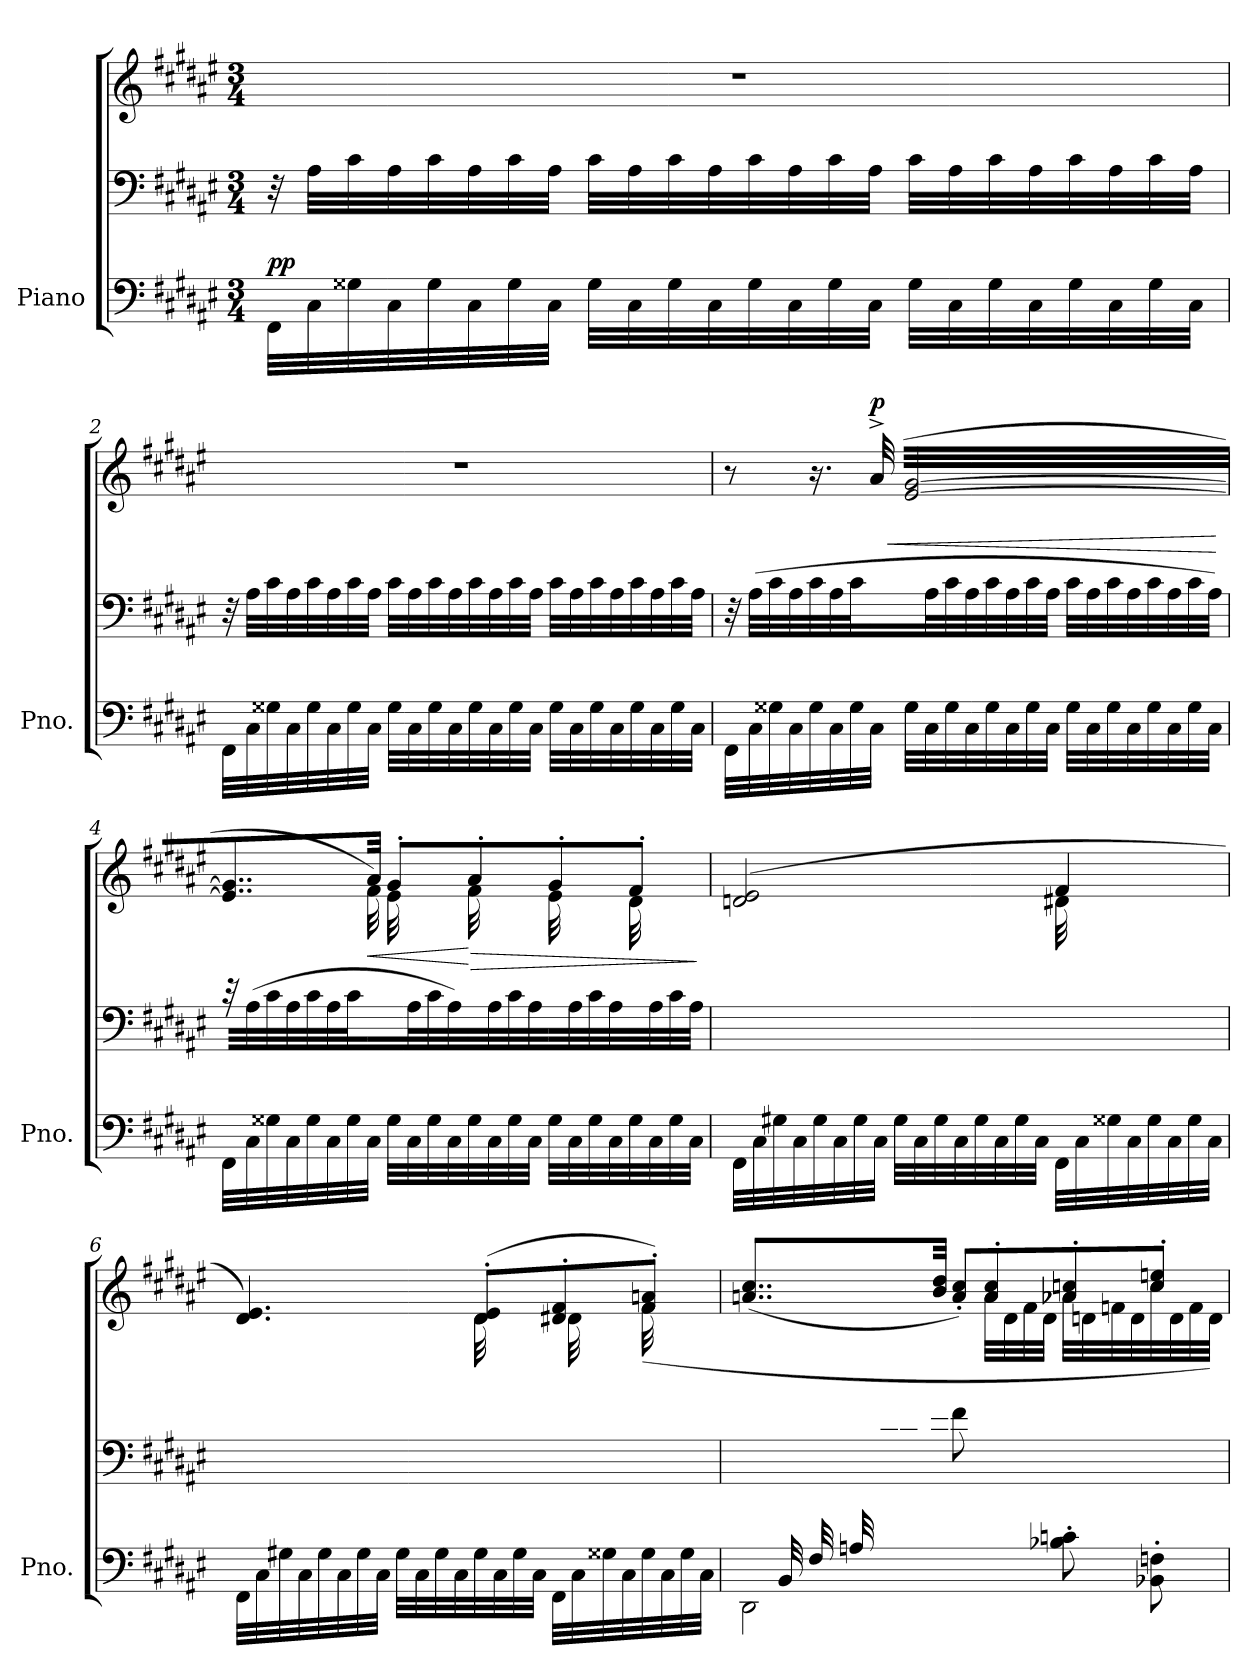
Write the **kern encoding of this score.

**kern	**kern	**kern	**dynam
*part1	*part1	*part1	*part1
*staff3	*staff2	*staff1	*staff1/2/3
*I"Piano	*	*	*
*I'Pno.	*	*	*
*clefF4	*clefF4	*clefG2	*
*k[f#c#g#d#a#e#]	*k[f#c#g#d#a#e#]	*k[f#c#g#d#a#e#]	*
*M3/4	*M3/4	*M3/4	*
*MM90	*MM90	*MM90	*
=1	=1	=1	=1
!	!	!	!LO:DY:a=3
32FF#\LLL	32r	2.r	pp
32C#\	32A#\LLL	.	.
32G##X\	32c#\	.	.
32C#\	32A#\	.	.
32G##\	32c#\	.	.
32C#\	32A#\	.	.
32G##\	32c#\	.	.
32C#\JJJ	32A#\JJJ	.	.
32G##\LLL	32c#\LLL	.	.
32C#\	32A#\	.	.
32G##\	32c#\	.	.
32C#\	32A#\	.	.
32G##\	32c#\	.	.
32C#\	32A#\	.	.
32G##\	32c#\	.	.
32C#\JJJ	32A#\JJJ	.	.
32G##\LLL	32c#\LLL	.	.
32C#\	32A#\	.	.
32G##\	32c#\	.	.
32C#\	32A#\	.	.
32G##\	32c#\	.	.
32C#\	32A#\	.	.
32G##\	32c#\	.	.
32C#\JJJ	32A#\JJJ	.	.
!!LO:LB:g=z
=2	=2	=2	=2
32FF#\LLL	32r	2.r	.
32C#\	32A#\LLL	.	.
32G##X\	32c#\	.	.
32C#\	32A#\	.	.
32G##\	32c#\	.	.
32C#\	32A#\	.	.
32G##\	32c#\	.	.
32C#\JJJ	32A#\JJJ	.	.
32G##\LLL	32c#\LLL	.	.
32C#\	32A#\	.	.
32G##\	32c#\	.	.
32C#\	32A#\	.	.
32G##\	32c#\	.	.
32C#\	32A#\	.	.
32G##\	32c#\	.	.
32C#\JJJ	32A#\JJJ	.	.
32G##\LLL	32c#\LLL	.	.
32C#\	32A#\	.	.
32G##\	32c#\	.	.
32C#\	32A#\	.	.
32G##\	32c#\	.	.
32C#\	32A#\	.	.
32G##\	32c#\	.	.
32C#\JJJ	32A#\JJJ	.	.
!!LO:LB:g=z
=3	=3	=3	=3
*	*	*^	*
32FF#\LLL	32r	8r	8..ryy	.
32C#\	(>32A#\LLL	.	.	.
32G##X\	32c#\	.	.	.
32C#\	32A#\	.	.	.
32G##\	32c#\	16.r	.	.
32C#\	32A#\	.	.	.
32G##\	32c#\	.	.	.
!	!	!	!	!LO:HP:b
!	!	!	!	!LO:DY:n=1:a
32C#\JJJ	16ryy	32a#^/	32f#\JJJ)	< p
32G##\LLL	.	[2e#/ [2g#/	(>32e#\LLLyy	.
32C#\	32A#\	.	4...ryy	.
32G##\	32c#\	.	.	.
32C#\	32A#\	.	.	.
32G##\	32c#\	.	.	.
32C#\	32A#\	.	.	.
32G##\	32c#\	.	.	.
32C#\JJJ	32A#\JJJ	.	.	.
32G##\LLL	32c#\LLL	.	.	.
32C#\	32A#\	.	.	.
32G##\	32c#\	.	.	.
32C#\	32A#\	.	.	.
32G##\	32c#\	.	.	.
32C#\	32A#\	.	.	.
32G##\	32c#\	.	.	.
32C#\JJJ	32A#\JJJ)	.	.	.
*	*	*v	*v	*
.	.	.	[
!!LO:LB:g=z
=4	=4	=4	=4
*	*	*^	*
32FF#\LLL	32r	8..e#/] 8..g#/]L	8..ryy	.
32C#\	(>32A#\LLL	.	.	.
32G##X\	32c#\	.	.	.
32C#\	32A#\	.	.	.
32G##\	32c#\	.	.	.
32C#\	32A#\	.	.	.
32G##\	32c#\	.	.	.
!	!	!	!	!LO:HP:b
32C#\JJJ	16ryy	32a#/Jkk	32f#\JJJ)	<
32G##\LLL	.	8g#'/L	(>32e#\LLL	.
32C#\	32A#\	.	16.ryy	.
32G##\	32c#\	.	.	.
32C#\	32A#\)	.	.	.
!	!	!	!	!LO:HP:n=1:b
32G##\	32ryy	8a#'/	(>32f#\	[ >
32C#\	32A#\	.	16.ryy	.
32G##\	32c#\	.	.	.
32C#\JJJ	32A#\JJJ)	.	.	.
32G##\LLL	32ryy	8g#'/	(>32e#\LLL	.
32C#\	32A#\	.	16.ryy	.
32G##\	32c#\	.	.	.
32C#\	32A#\)	.	.	.
32G##\	32ryy	8f#'/J	(>32d#\	.
32C#\	32A#\	.	16.ryy	.
32G##\	32c#\	.	.	.
32C#\JJJ	32A#\JJJ)	.	.	.
*	*	*v	*v	*
.	.	.	]
!!LO:PB:g=z
=5	=5	=5	=5
*	*	*^	*
32FF#\LLL	32ryy	(>2dn/ 2e#/	(>32d#\LLLyy	.
32C#\	32F##X\	.	4...ryy	.
32G#X\	32B\	.	.	.
32C#\	32F##\	.	.	.
32G#\	32B\	.	.	.
32C#\	32F##\	.	.	.
32G#\	32B\	.	.	.
32C#\JJJ	32F##\JJJ	.	.	.
32G#\LLL	32B\LLL	.	.	.
32C#\	32F##\	.	.	.
32G#\	32B\	.	.	.
32C#\	32F##\	.	.	.
32G#\	32B\	.	.	.
32C#\	32F##\	.	.	.
32G#\	32B\	.	.	.
32C#\JJJ	32F##\JJJ)	.	.	.
32FF#\LLL	32ryy	4f#/	(>32d#X\LLL	.
32C#\	32G#X\	.	8..ryy	.
32G##X\	32B#X\	.	.	.
32C#\	32G#\	.	.	.
32G##\	32B#\	.	.	.
32C#\	32G#\	.	.	.
32G##\	32B#\	.	.	.
32C#\JJJ	32G#\JJJ)	.	.	.
!!LO:LB:g=z	!!
=6	=6	=6	=6	=6
32FF#\LLL	32ryy	4.d#/ 4.e#/)	(>32d#\LLLyy	.
32C#\	32F##X\	.	16.ryy	.
32G#X\	32Bn\	.	.	.
32C#\	32F##\	.	.	.
*	*	*v	*v	*
32G#\	32B\	.	.
32C#\	32F##\	.	.
32G#\	32B\	.	.
32C#\JJJ	32F##\JJJ	.	.
32G#\LLL	32B\LLL	.	.
32C#\	32F##\	.	.
32G#\	32B\	.	.
32C#\	32F##\)	.	.
*	*	*^	*
32G#\	32ryy	(>8d#/' 8e#/'L	(>32d#\	.
32C#\	32F##\	.	16.ryy	.
32G#\	32B\	.	.	.
32C#\JJJ	32F##\JJJ)	.	.	.
32FF#\LLL	32ryy	8d#X/' 8f#/'	(>32d#\LLL	.
32C#\	32G#X\	.	16.ryy	.
32G##X\	32B#X\	.	.	.
32C#\	32G#\)	.	.	.
32G##\	32ryy	8f#/' 8an/'J)	(>32f#\	.
32C#\	32G#\	.	16.ryy	.
32G##\	32B#\	.	.	.
32C#\JJJ	32G#\JJJ)	.	.	.
!!LO:LB:g=z	!!
=7	=7	=7	=7	=7
*^	*^	*	*	*
2DD#\	32DD#/LLLyy	2.ryy	8ryy	(>8..an/ 8..cc#/L	4ryy	.
.	32BB/	.	.	.	.	.
.	32F#/	.	.	.	.	.
.	32An/	.	.	.	.	.
.	4ryy	.	32B\	.	.	.
.	.	.	32c#\	.	.	.
.	.	.	32d#\	.	.	.
.	.	.	32en\JJJ	32b/ 32dd#/Jkk	.	.
.	.	.	8f#\	8a/' 8cc#/'L)	8ryy	.
.	8ryy	.	4.ryy	(<8a/' 8cc#/'	32a\LLL	.
.	.	.	.	.	32d#\	.
.	.	.	.	.	32f#\	.
.	.	.	.	.	32d#\JJJ	.
4ryy	8B-X\' 8cn\'L	.	.	8a-X/' 8ccn/'	32a-\LLL	.
.	.	.	.	.	32dn\	.
.	.	.	.	.	32fn\	.
.	.	.	.	.	32d\	.
.	8BB-X\' 8Fn\'J	.	.	8cc/' 8een/'J	32cc\	.
.	.	.	.	.	32d\	.
.	.	.	.	.	32f\	.
.	.	.	.	.	32d\JJJ)	.
*v	*v	*	*	*	*	*
*	*v	*v	*	*	*
*	*	*v	*v	*
=	=	=	=
*-	*-	*-	*-
